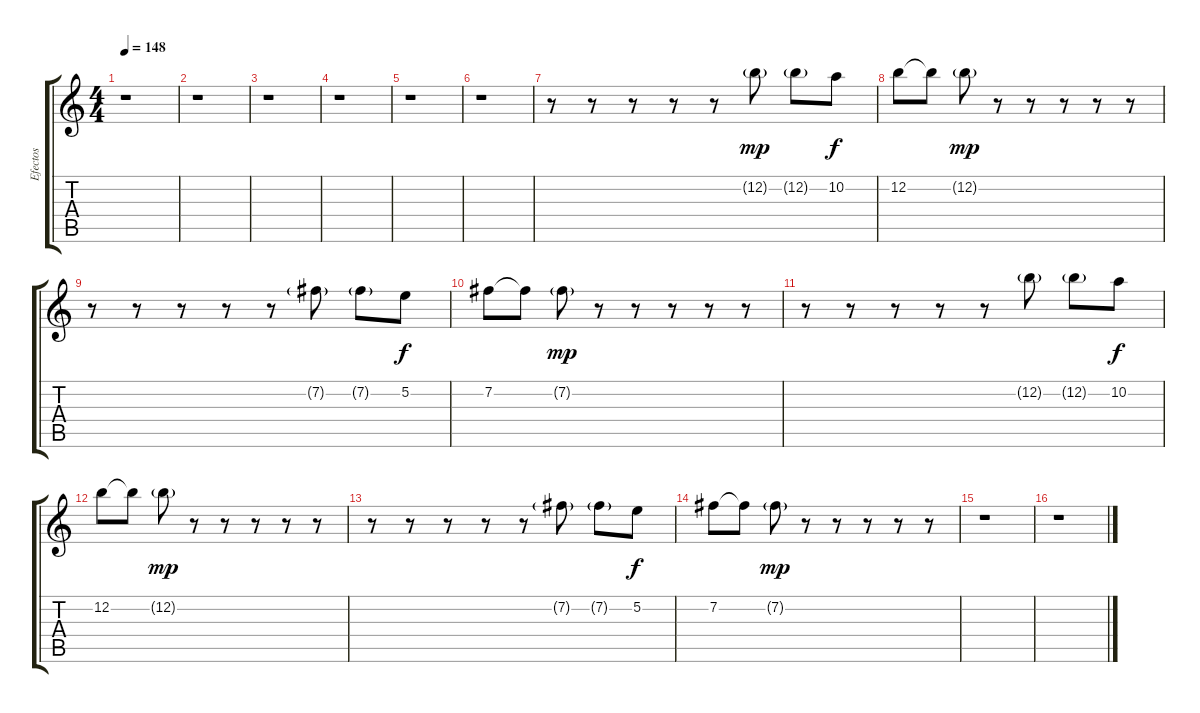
\track ("Efectos" "Efectos") {instrument overdrivenguitar}
\staff {score tabs}
\tuning (E4 B3 G3 D3 A2 E2) {hide}
\ts (4 4)
\tempo 148
\clef g2
\ks c
r.1{dy mp} |
r.1 |
r.1 |
r.1 |
r.1 |
r.1 |
r.8 r.8 r.8 r.8 r.8 12.2{g}.8 12.2{g}.8 10.2.8{dy f} |
12.2.8 12.2{t}.8 12.2{g}.8{dy mp} r.8 r.8 r.8 r.8 r.8 |
r.8 r.8 r.8 r.8 r.8 7.2{g}.8 7.2{g}.8 5.2.8{dy f} |
7.2.8 7.2{t}.8 7.2{g}.8{dy mp} r.8 r.8 r.8 r.8 r.8 |
r.8 r.8 r.8 r.8 r.8 12.2{g}.8 12.2{g}.8 10.2.8{dy f} |
12.2.8 12.2{t}.8 12.2{g}.8{dy mp} r.8 r.8 r.8 r.8 r.8 |
r.8 r.8 r.8 r.8 r.8 7.2{g}.8 7.2{g}.8 5.2.8{dy f} |
7.2.8 7.2{t}.8 7.2{g}.8{dy mp} r.8 r.8 r.8 r.8 r.8 |
r.1 |
r.1
